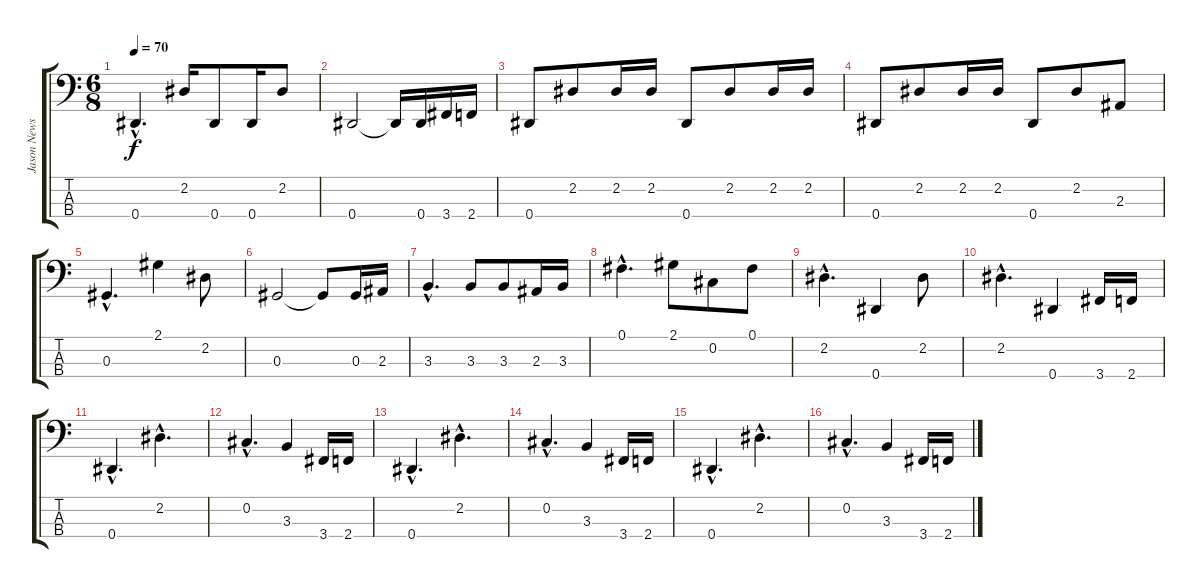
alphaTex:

\track ("Jason Newsted" "Jason News") {instrument electricbasspick}
\staff {score tabs}
\tuning (Gb2 Db2 Ab1 Eb1) {hide}
\ts (6 8)
\tempo 70
\clef f4
\ks c
0.4{hac}.4{d dy f} 2.2.16 0.4.8 0.4.16 2.2.8 |
0.4.2 0.4{t}.16 0.4.16 3.4.16 2.4.16 |
0.4.8 2.2.8 2.2.16 2.2.16 0.4.8 2.2.8 2.2.16 2.2.16 |
0.4.8 2.2.8 2.2.16 2.2.16 0.4.8 2.2.8 2.3.8 |
0.3{hac}.4{d} 2.1.4 2.2.8 |
0.3.2 0.3{t}.8 0.3.16 2.3.16 |
3.3{hac}.4{d} 3.3.8 3.3.8 2.3.16 3.3.16 |
0.1{hac}.4{d} 2.1.8 0.2.8 0.1.8 |
2.2{hac}.4{d} 0.4.4 2.2.8 |
2.2{hac}.4{d} 0.4.4 3.4.16 2.4.16 |
0.4{hac}.4{d} 2.2{hac}.4{d} |
0.2{hac}.4{d} 3.3.4 3.4.16 2.4.16 |
0.4{hac}.4{d} 2.2{hac}.4{d} |
0.2{hac}.4{d} 3.3.4 3.4.16 2.4.16 |
0.4{hac}.4{d} 2.2{hac}.4{d} |
0.2{hac}.4{d} 3.3.4 3.4.16 2.4.16
